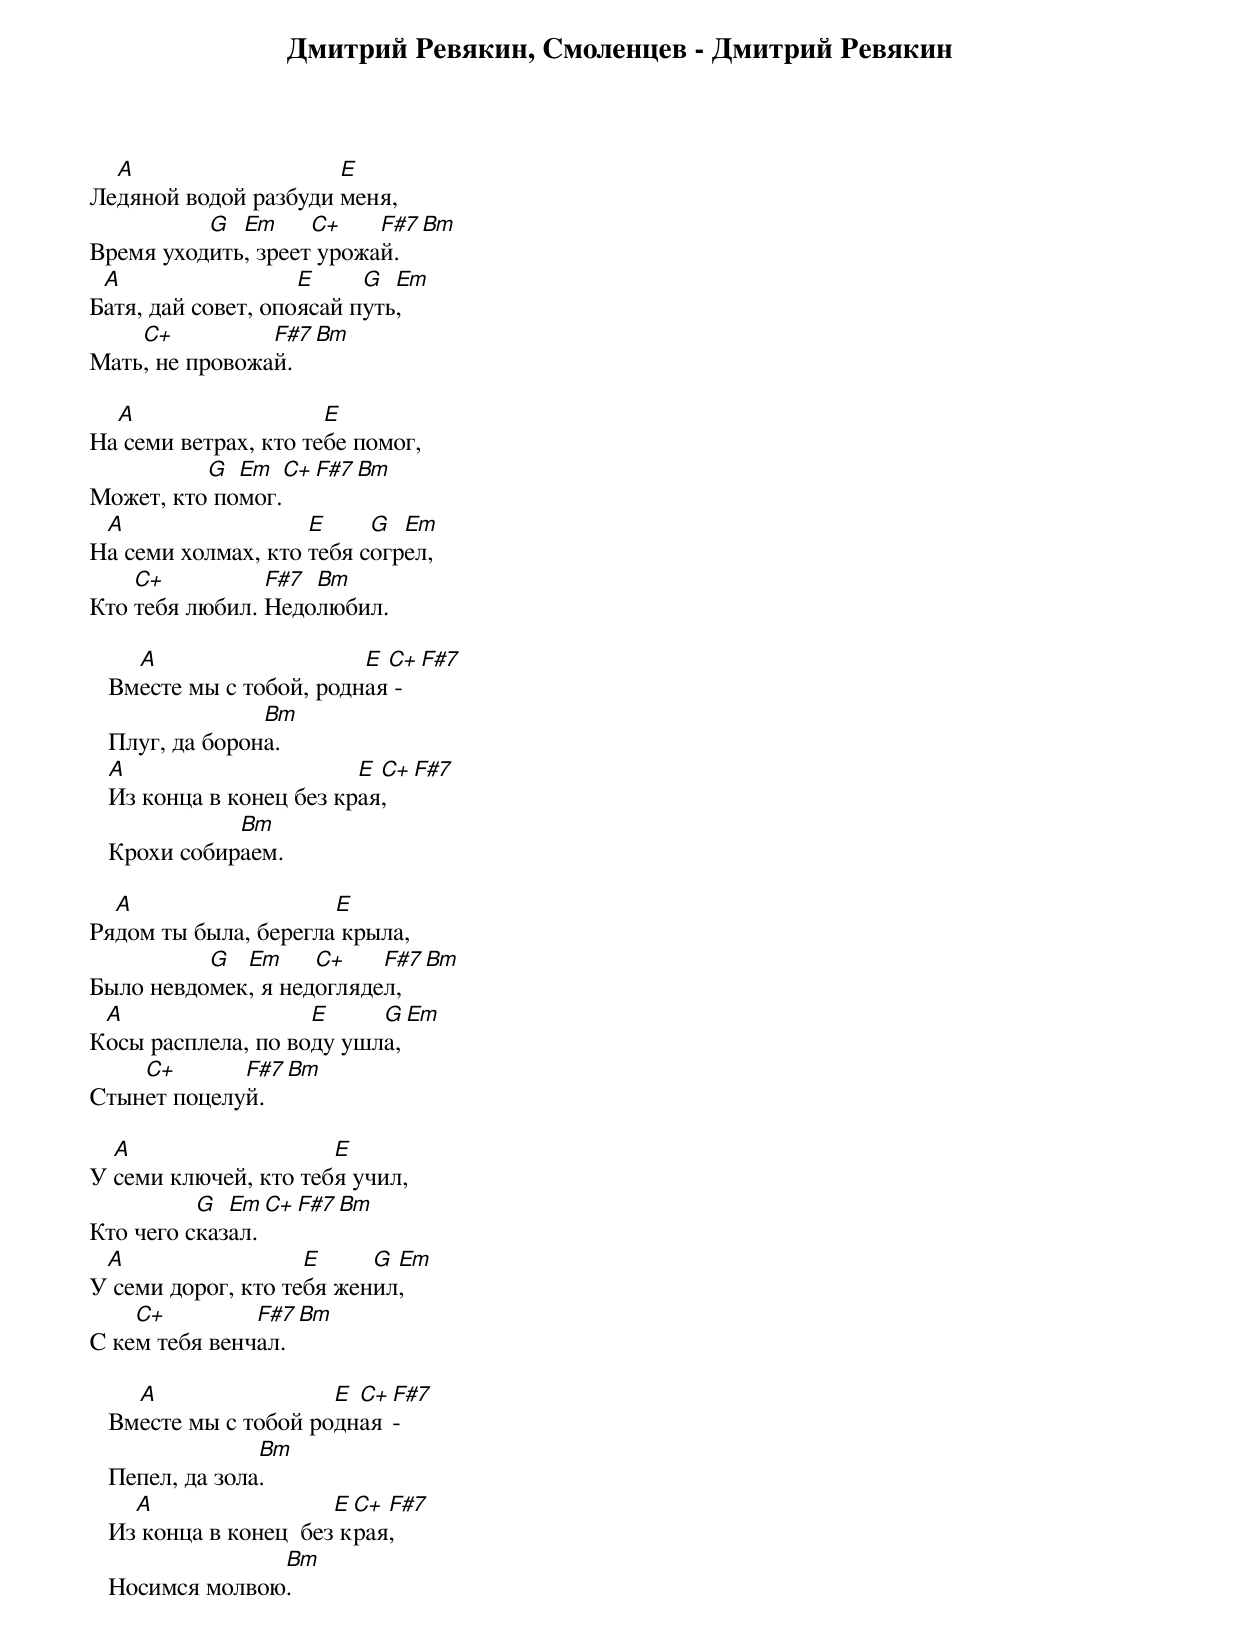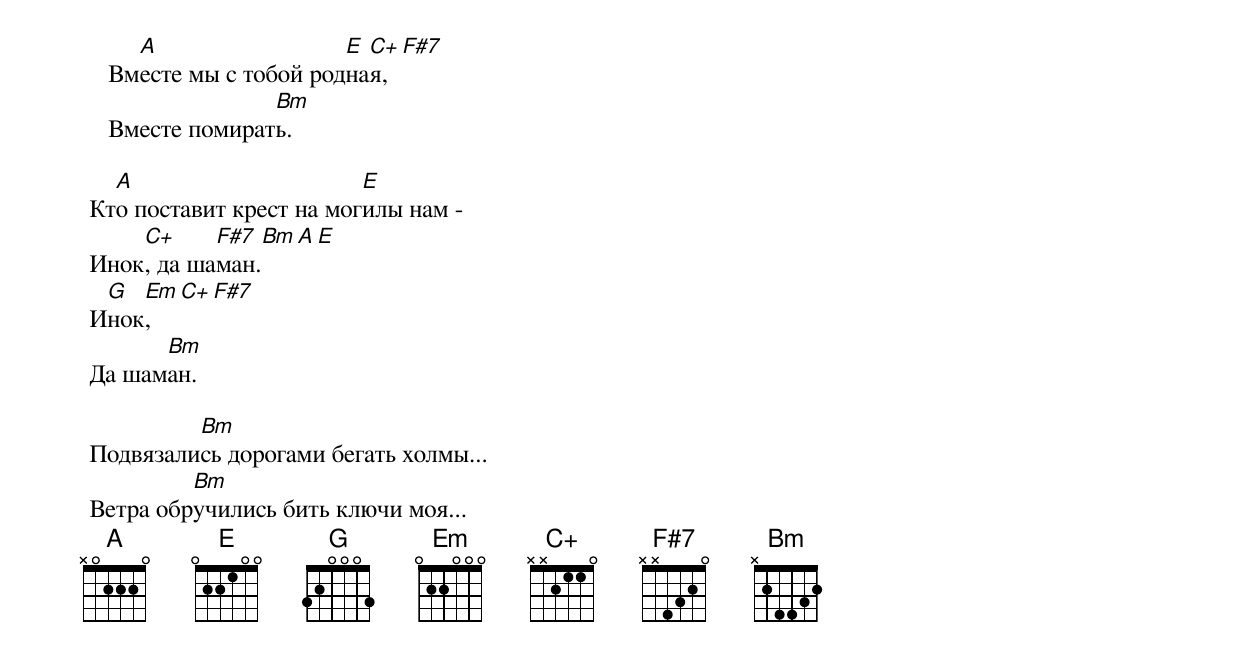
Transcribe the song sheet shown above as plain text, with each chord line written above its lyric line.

 Дмитрий Ревякин, Смоленцев - Дмитрий Ревякин

   A                   E
 Ледяной водой разбуди меня,
           G  Em     C+    F#7 Bm
 Время уходить, зреет урожай.
  A                  E     G  Em
 Батя, дай совет, опоясай путь,
     C+          F#7 Bm
 Мать, не провожай.

   A                   E
 На семи ветрах, кто тебе помог,
           G  Em  C+ F#7 Bm
 Может, кто помог.
  A                  E     G  Em
 На семи холмах, кто тебя согрел,
     C+          F#7 Bm
 Кто тебя любил. Недолюбил.

      A                    E C+ F#7
    Вместе мы с тобой, родная -
                  Bm
    Плуг, да борона.
    A                      E C+ F#7
    Из конца в конец без края,
               Bm
    Крохи собираем.

   A                   E
 Рядом ты была, берегла крыла,
           G  Em     C+    F#7 Bm
 Было невдомек, я недоглядел,
  A                  E     G Em
 Косы расплела, по воду ушла,
     C+       F#7 Bm
 Стынет поцелуй.

   A                   E
 У семи ключей, кто тебя учил,
           G  Em  C+ F#7 Bm
 Кто чего сказал.
  A                  E     G Em
 У семи дорог, кто тебя женил,
     C+         F#7 Bm
 С кем тебя венчал.

      A                 E C+ F#7
    Вместе мы с тобой родная -
                  Bm
    Пепел, да зола.
      A                  E C+ F#7
    Из конца в конец  без края,
                  Bm
    Носимся молвою.

      A                  E C+ F#7
    Вместе мы с тобой родная,
                  Bm
    Вместе помирать.

   A                      E
 Кто поставит крест на могилы нам -
     C+     F#7 Bm A E
 Инок, да шаман.
  G  Em C+ F#7
 Инок,
       Bm
 Да шаман.

          Bm
 Подвязались дорогами бегать холмы...
          Bm
 Ветра обручились бить ключи моя...
